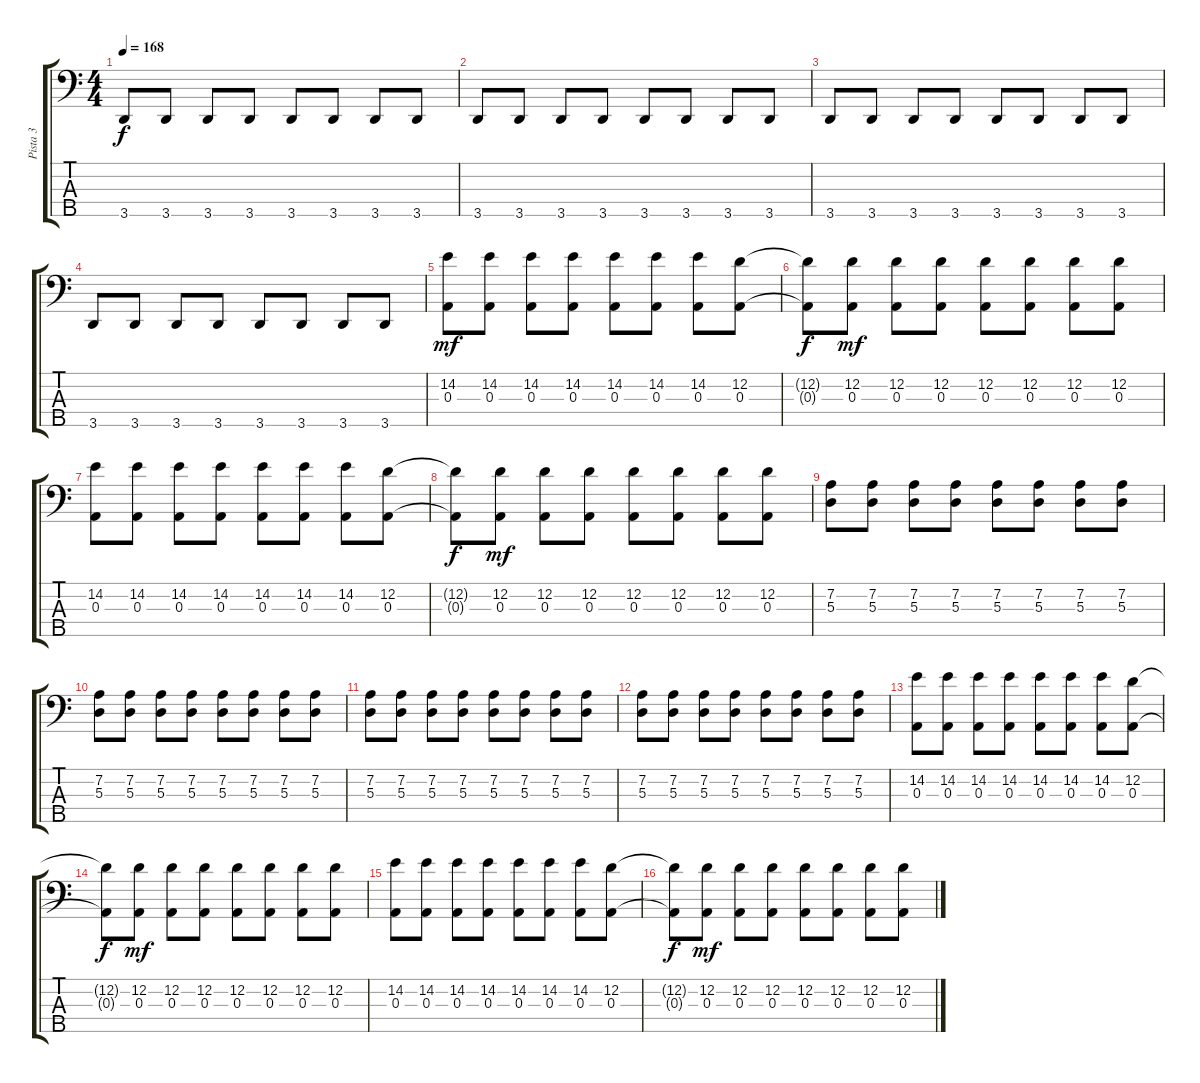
\track ("Pista 3" "Pista 3") {instrument electricbassfinger}
\staff {score tabs}
\tuning (G2 D2 A1 E1 B0) {hide}
\ts (4 4)
\tempo 168
\clef f4
\ks c
3.5.8{dy f} 3.5.8 3.5.8 3.5.8 3.5.8 3.5.8 3.5.8 3.5.8 |
3.5.8 3.5.8 3.5.8 3.5.8 3.5.8 3.5.8 3.5.8 3.5.8 |
3.5.8 3.5.8 3.5.8 3.5.8 3.5.8 3.5.8 3.5.8 3.5.8 |
3.5.8 3.5.8 3.5.8 3.5.8 3.5.8 3.5.8 3.5.8 3.5.8 |
(14.2 0.3).8{dy mf} (14.2 0.3).8 (14.2 0.3).8 (14.2 0.3).8 (14.2 0.3).8 (14.2 0.3).8 (14.2 0.3).8 (12.2 0.3).8 |
(12.2{t} 0.3{t}).8{dy f} (12.2 0.3).8{dy mf} (12.2 0.3).8 (12.2 0.3).8 (12.2 0.3).8 (12.2 0.3).8 (12.2 0.3).8 (12.2 0.3).8 |
(14.2 0.3).8 (14.2 0.3).8 (14.2 0.3).8 (14.2 0.3).8 (14.2 0.3).8 (14.2 0.3).8 (14.2 0.3).8 (12.2 0.3).8 |
(12.2{t} 0.3{t}).8{dy f} (12.2 0.3).8{dy mf} (12.2 0.3).8 (12.2 0.3).8 (12.2 0.3).8 (12.2 0.3).8 (12.2 0.3).8 (12.2 0.3).8 |
(7.2 5.3).8 (7.2 5.3).8 (7.2 5.3).8 (7.2 5.3).8 (7.2 5.3).8 (7.2 5.3).8 (7.2 5.3).8 (7.2 5.3).8 |
(7.2 5.3).8 (7.2 5.3).8 (7.2 5.3).8 (7.2 5.3).8 (7.2 5.3).8 (7.2 5.3).8 (7.2 5.3).8 (7.2 5.3).8 |
(7.2 5.3).8 (7.2 5.3).8 (7.2 5.3).8 (7.2 5.3).8 (7.2 5.3).8 (7.2 5.3).8 (7.2 5.3).8 (7.2 5.3).8 |
(7.2 5.3).8 (7.2 5.3).8 (7.2 5.3).8 (7.2 5.3).8 (7.2 5.3).8 (7.2 5.3).8 (7.2 5.3).8 (7.2 5.3).8 |
(14.2 0.3).8 (14.2 0.3).8 (14.2 0.3).8 (14.2 0.3).8 (14.2 0.3).8 (14.2 0.3).8 (14.2 0.3).8 (12.2 0.3).8 |
(12.2{t} 0.3{t}).8{dy f} (12.2 0.3).8{dy mf} (12.2 0.3).8 (12.2 0.3).8 (12.2 0.3).8 (12.2 0.3).8 (12.2 0.3).8 (12.2 0.3).8 |
(14.2 0.3).8 (14.2 0.3).8 (14.2 0.3).8 (14.2 0.3).8 (14.2 0.3).8 (14.2 0.3).8 (14.2 0.3).8 (12.2 0.3).8 |
(12.2{t} 0.3{t}).8{dy f} (12.2 0.3).8{dy mf} (12.2 0.3).8 (12.2 0.3).8 (12.2 0.3).8 (12.2 0.3).8 (12.2 0.3).8 (12.2 0.3).8
